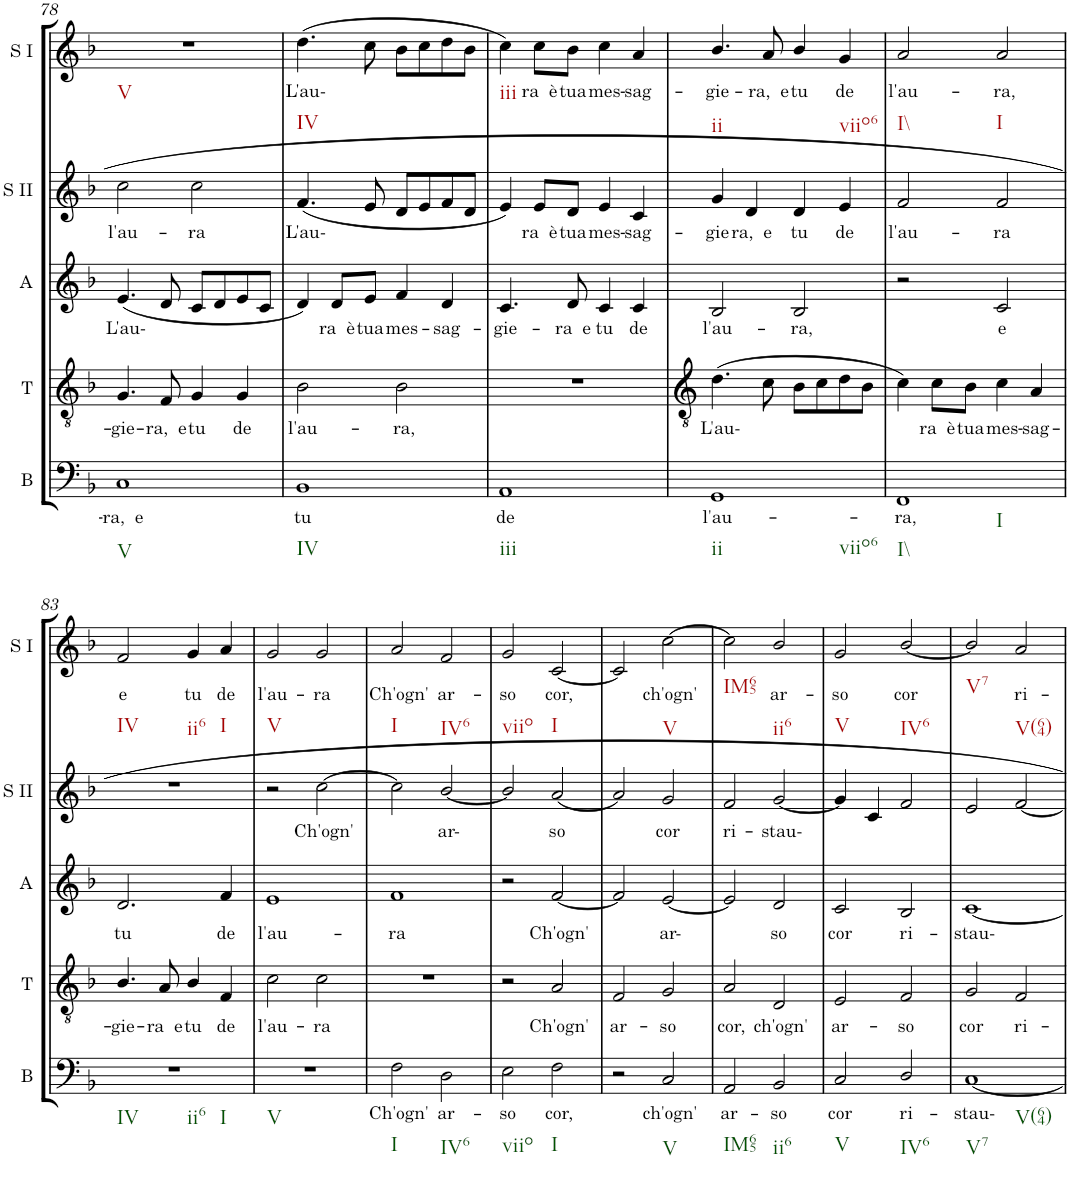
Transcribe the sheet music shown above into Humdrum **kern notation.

**kern	**text	**kern	**text	**kern	**text	**kern	**text	**kern	**text
*part5	*part5	*part4	*part4	*part3	*part3	*part2	*part2	*part1	*part1
*staff5	*staff5	*staff4	*staff4	*staff3	*staff3	*staff2	*staff2	*staff1	*staff1
*I"Bass	*	*I"Tenor	*	*I"Alto	*	*I"Soprano II	*	*I"Soprano I	*
*I'B	*	*I'T	*	*I'A	*	*I'S II	*	*I'S I	*
!!LO:PB:g=z
*clefF4	*	*clefGv2	*	*clefG2	*	*clefG2	*	*clefG2	*
*k[b-]	*	*k[b-]	*	*k[b-]	*	*k[b-]	*	*k[b-]	*
*F:	*	*F:	*	*F:	*	*F:	*	*F:	*
*M4/4	*	*M4/4	*	*M4/4	*	*M4/4	*	*M4/4	*
=78	=78	=78	=78	=78	=78	=78	=78	=78	=78
!	!	!	!	!	!	!	!	!LO:TX:b:t=V	!
!LO:TX:b:t=V	!	!	!	!	!	!	!	!	!
!	!LO:LY:b	!	!LO:LY:b	!	!LO:LY:b	!	!LO:LY:b	!	!
1C	-ra, e	4.G/	-gie-	(<4.e/	L'au-	2cc\	l'au-	1r	.
!	!	!	!LO:LY:b	!	!	!	!	!	!
.	.	8F/	-ra, e	8d/	.	.	.	.	.
!	!	!	!LO:LY:b	!	!	!	!LO:LY:b	!	!
.	.	4G/	tu	8c/L	.	2cc\	-ra	.	.
.	.	.	.	8d/	.	.	.	.	.
!	!	!	!LO:LY:b	!	!	!	!	!	!
.	.	4G/	de	8e/	.	.	.	.	.
.	.	.	.	8c/J	.	.	.	.	.
=79	=79	=79	=79	=79	=79	=79	=79	=79	=79
!	!	!	!	!	!	!	!	!LO:TX:b:t=IV	!
!LO:TX:b:t=IV	!	!	!	!	!	!	!	!	!
!	!LO:LY:b	!	!LO:LY:b	!	!	!	!LO:LY:b	!	!LO:LY:b
1BB-	tu	2B-\	l'au-	4d/)	.	(<4.f/	L'au-	(>4.dd\	L'au-
!	!	!	!	!	!LO:LY:b	!	!	!	!
.	.	.	.	8d/L	ra è	.	.	.	.
!	!	!	!	!	!LO:LY:b	!	!	!	!
.	.	.	.	8e/J	tua	8e/	.	8cc\	.
!	!	!	!LO:LY:b	!	!LO:LY:b	!	!	!	!
.	.	2B-\	-ra,	4f/	mes-	8d/L	.	8b-\L	.
.	.	.	.	.	.	8e/	.	8cc\	.
!	!	!	!	!	!LO:LY:b	!	!	!	!
.	.	.	.	4d/	-sag-	8f/	.	8dd\	.
.	.	.	.	.	.	8d/J	.	8b-\J	.
=80	=80	=80	=80	=80	=80	=80	=80	=80	=80
!	!	!	!	!	!	!	!	!LO:TX:b:t=iii	!
!LO:TX:b:t=iii	!	!	!	!	!	!	!	!	!
!	!LO:LY:b	!	!	!	!LO:LY:b	!	!	!	!
1AA	de	1r	.	4.c/	-gie-	4e/)	.	4cc\)	.
!	!	!	!	!	!	!	!LO:LY:b	!	!LO:LY:b
.	.	.	.	.	.	8e/L	ra è	8cc\L	ra è
!	!	!	!	!	!LO:LY:b	!	!LO:LY:b	!	!LO:LY:b
.	.	.	.	8d/	-ra e	8d/J	tua	8b-\J	tua
!	!	!	!	!	!LO:LY:b	!	!LO:LY:b	!	!LO:LY:b
.	.	.	.	4c/	tu	4e/	mes-	4cc\	mes-
!	!	!	!	!	!LO:LY:b	!	!LO:LY:b	!	!LO:LY:b
.	.	.	.	4c/	de	4c/	-sag-	4a/	-sag-
=81	=81	=81	=81	=81	=81	=81	=81	=81	=81
!	!	!	!	!	!	!	!	!LO:TX:b:t=ii	!
!LO:TX:b:t=ii	!	!	!	!	!	!	!	!	!
!LO:TX:b:t=viio6	!	!	!	!	!	!	!	!	!
!	!LO:LY:b	!	!LO:LY:b	!	!LO:LY:b	!	!LO:LY:b	!	!LO:LY:b
1GG	l'au-	(>4.d\	L'au-	2B-/	l'au-	4g/	-gie-	4.b-/	-gie-
!	!	!	!	!	!	!	!LO:LY:b	!	!
.	.	.	.	.	.	4d/	-ra, e	.	.
!	!	!	!	!	!	!	!	!	!LO:LY:b
.	.	8c\	.	.	.	.	.	8a/	-ra, e
!	!	!	!	!	!LO:LY:b	!	!LO:LY:b	!	!LO:LY:b
.	.	8B-\L	.	2B-/	-ra,	4d/	tu	4b-/	tu
.	.	8c\	.	.	.	.	.	.	.
!	!	!	!	!	!	!	!	!LO:TX:b:t=viio6	!
!	!	!	!	!	!	!	!LO:LY:b	!	!LO:LY:b
.	.	8d\	.	.	.	4e/	de	4g/	de
.	.	8B-\J	.	.	.	.	.	.	.
=82	=82	=82	=82	=82	=82	=82	=82	=82	=82
!	!	!	!	!	!	!	!	!LO:TX:b:t=I\\	!
!LO:TX:b:t=I\\	!	!	!	!	!	!	!	!	!
!LO:TX:b:t=I	!	!	!	!	!	!	!	!	!
!	!LO:LY:b	!	!	!	!	!	!LO:LY:b	!	!LO:LY:b
1FF	-ra,	4c\)	.	2r	.	2f/	l'au-	2a/	l'au-
!	!	!	!LO:LY:b	!	!	!	!	!	!
.	.	8c\L	ra è	.	.	.	.	.	.
!	!	!	!LO:LY:b	!	!	!	!	!	!
.	.	8B-\J	tua	.	.	.	.	.	.
!	!	!	!	!	!	!	!	!LO:TX:b:t=I	!
!	!	!	!LO:LY:b	!	!LO:LY:b	!	!LO:LY:b	!	!LO:LY:b
.	.	4c\	mes-	2c/	e	2f/	-ra	2a/	-ra,
!	!	!	!LO:LY:b	!	!	!	!	!	!
.	.	4A/	-sag-	.	.	.	.	.	.
!!LO:LB:g=z
=83	=83	=83	=83	=83	=83	=83	=83	=83	=83
!	!	!	!	!	!	!	!	!LO:TX:b:t=IV	!
!LO:TX:b:t=IV	!	!	!	!	!	!	!	!	!
!LO:TX:b:t=ii6	!	!	!	!	!	!	!	!	!
!LO:TX:b:t=I	!	!	!	!	!	!	!	!	!
!	!	!	!LO:LY:b	!	!LO:LY:b	!	!	!	!LO:LY:b
1r	.	4.B-/	-gie-	2.d/	tu	1r	.	2f/	e
!	!	!	!LO:LY:b	!	!	!	!	!	!
.	.	8A/	-ra e	.	.	.	.	.	.
!	!	!	!	!	!	!	!	!LO:TX:b:t=ii6	!
!	!	!	!LO:LY:b	!	!	!	!	!	!LO:LY:b
.	.	4B-/	tu	.	.	.	.	4g/	tu
!	!	!	!	!	!	!	!	!LO:TX:b:t=I	!
!	!	!	!LO:LY:b	!	!LO:LY:b	!	!	!	!LO:LY:b
.	.	4F/	de	4f/	de	.	.	4a/	de
=84	=84	=84	=84	=84	=84	=84	=84	=84	=84
!	!	!	!	!	!	!	!	!LO:TX:b:t=V	!
!LO:TX:b:t=V	!	!	!	!	!	!	!	!	!
!	!	!	!LO:LY:b	!	!LO:LY:b	!	!	!	!LO:LY:b
1r	.	2c\	l'au-	1e	l'au-	2r	.	2g/	l'au-
!	!	!	!LO:LY:b	!	!	!	!LO:LY:b	!	!LO:LY:b
.	.	2c\	-ra	.	.	[2cc\	Ch'ogn'	2g/	-ra
=85	=85	=85	=85	=85	=85	=85	=85	=85	=85
!	!	!	!	!	!	!	!	!LO:TX:b:t=I	!
!LO:TX:b:t=I	!	!	!	!	!	!	!	!	!
!	!LO:LY:b	!	!	!	!LO:LY:b	!	!	!	!LO:LY:b
2F\	Ch'ogn'	1r	.	1f	-ra	2cc\]	.	2a/	Ch'ogn'
!	!	!	!	!	!	!	!	!LO:TX:b:t=IV6	!
!LO:TX:b:t=IV6	!	!	!	!	!	!	!	!	!
!	!LO:LY:b	!	!	!	!	!	!LO:LY:b	!	!LO:LY:b
2D\	ar-	.	.	.	.	[2b-/	ar-	2f/	ar-
=86	=86	=86	=86	=86	=86	=86	=86	=86	=86
!	!	!	!	!	!	!	!	!LO:TX:b:t=viio	!
!LO:TX:b:t=viio	!	!	!	!	!	!	!	!	!
!	!LO:LY:b	!	!	!	!	!	!	!	!LO:LY:b
2E\	-so	2r	.	2r	.	2b-/]	.	2g/	-so
!	!	!	!	!	!	!	!	!LO:TX:b:t=I	!
!LO:TX:b:t=I	!	!	!	!	!	!	!	!	!
!	!LO:LY:b	!	!LO:LY:b	!	!LO:LY:b	!	!LO:LY:b	!	!LO:LY:b
2F\	cor,	2A/	Ch'ogn'	[2f/	Ch'ogn'	[2a/	so	[2c/	cor,
=87	=87	=87	=87	=87	=87	=87	=87	=87	=87
!	!	!	!LO:LY:b	!	!	!	!	!	!
2r	.	2F/	ar-	2f/]	.	2a/]	.	2c/]	.
!	!	!	!	!	!	!	!	!LO:TX:b:t=V	!
!LO:TX:b:t=V	!	!	!	!	!	!	!	!	!
!	!LO:LY:b	!	!LO:LY:b	!	!LO:LY:b	!	!LO:LY:b	!	!LO:LY:b
2C/	ch'ogn'	2G/	-so	[2e/	ar-	2g/	cor	[2cc\	ch'ogn'
=88	=88	=88	=88	=88	=88	=88	=88	=88	=88
!	!	!	!	!	!	!	!	!LO:TX:b:t=IM65	!
!LO:TX:b:t=IM65	!	!	!	!	!	!	!	!	!
!	!LO:LY:b	!	!LO:LY:b	!	!	!	!LO:LY:b	!	!
2AA/	ar-	2A/	cor,	2e/]	.	2f/	ri-	2cc\]	.
!	!	!	!	!	!	!	!	!LO:TX:b:t=ii6	!
!LO:TX:b:t=ii6	!	!	!	!	!	!	!	!	!
!	!LO:LY:b	!	!LO:LY:b	!	!LO:LY:b	!	!LO:LY:b	!	!LO:LY:b
2BB-/	-so	2D/	ch'ogn'	2d/	so	[2g/	-stau-	2b-/	ar-
=89	=89	=89	=89	=89	=89	=89	=89	=89	=89
!	!	!	!	!	!	!	!	!LO:TX:b:t=V	!
!LO:TX:b:t=V	!	!	!	!	!	!	!	!	!
!	!LO:LY:b	!	!LO:LY:b	!	!LO:LY:b	!	!	!	!LO:LY:b
2C/	cor	2E/	ar-	2c/	cor	4g/]	.	2g/	-so
.	.	.	.	.	.	4c/	.	.	.
!	!	!	!	!	!	!	!	!LO:TX:b:t=IV6	!
!LO:TX:b:t=IV6	!	!	!	!	!	!	!	!	!
!	!LO:LY:b	!	!LO:LY:b	!	!LO:LY:b	!	!	!	!LO:LY:b
2D/	ri-	2F/	-so	2B-/	ri-	2f/	.	[2b-/	cor
=90	=90	=90	=90	=90	=90	=90	=90	=90	=90
!	!	!	!	!	!	!	!	!LO:TX:b:t=V7	!
!LO:TX:b:t=V7	!	!	!	!	!	!	!	!	!
!LO:TX:b:t=V(64)	!	!	!	!	!	!	!	!	!
!	!LO:LY:b	!	!LO:LY:b	!	!LO:LY:b	!	!	!	!
[1C	-stau-	2G/	cor	[1c	-stau-	2e/	.	2b-/]	.
!	!	!	!	!	!	!	!	!LO:TX:b:t=V(64)	!
!	!	!	!LO:LY:b	!	!	!	!	!	!LO:LY:b
.	.	2F/	ri-	.	.	[2f/	.	2a/	ri-
=	=	=	=	=	=	=	=	=	=
*-	*-	*-	*-	*-	*-	*-	*-	*-	*-
